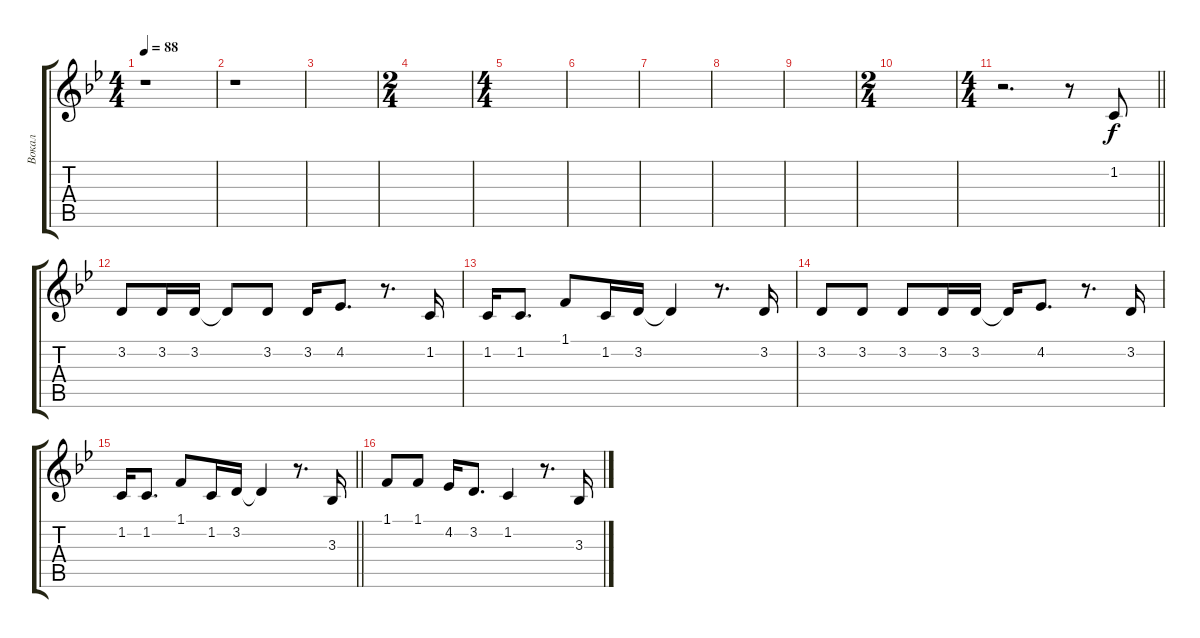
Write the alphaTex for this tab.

\track ("Вокал" "Вокал") {instrument sopranosax}
\staff {score tabs}
\tuning (E4 B3 G3 D3 A2 E2) {hide}
\ts (4 4)
\tempo 88
\clef g2
\ks bb
r.1{dy f instrument sopranosax} |
r.1 |
|
\ts (2 4)
|
\ts (4 4)
|
|
|
|
|
\ts (2 4)
|
\ts (4 4)
\barLineRight lightlight
r.2{d} r.8 1.2.8 |
3.2.8 3.2.16 3.2.16 3.2{t}.8 3.2.8 3.2.16 4.2.8{d} r.8{d} 1.2.16 |
1.2.16 1.2.8{d} 1.1.8 1.2.16 3.2.16 3.2{t}.4 r.8{d} 3.2.16 |
3.2.8 3.2.8 3.2.8 3.2.16 3.2.16 3.2{t}.16 4.2.8{d} r.8{d} 3.2.16 |
\barLineRight lightlight
1.2.16 1.2.8{d} 1.1.8 1.2.16 3.2.16 3.2{t}.4 r.8{d} 3.3.16 |
1.1.8 1.1.8 4.2.16 3.2.8{d} 1.2.4 r.8{d} 3.3.16
